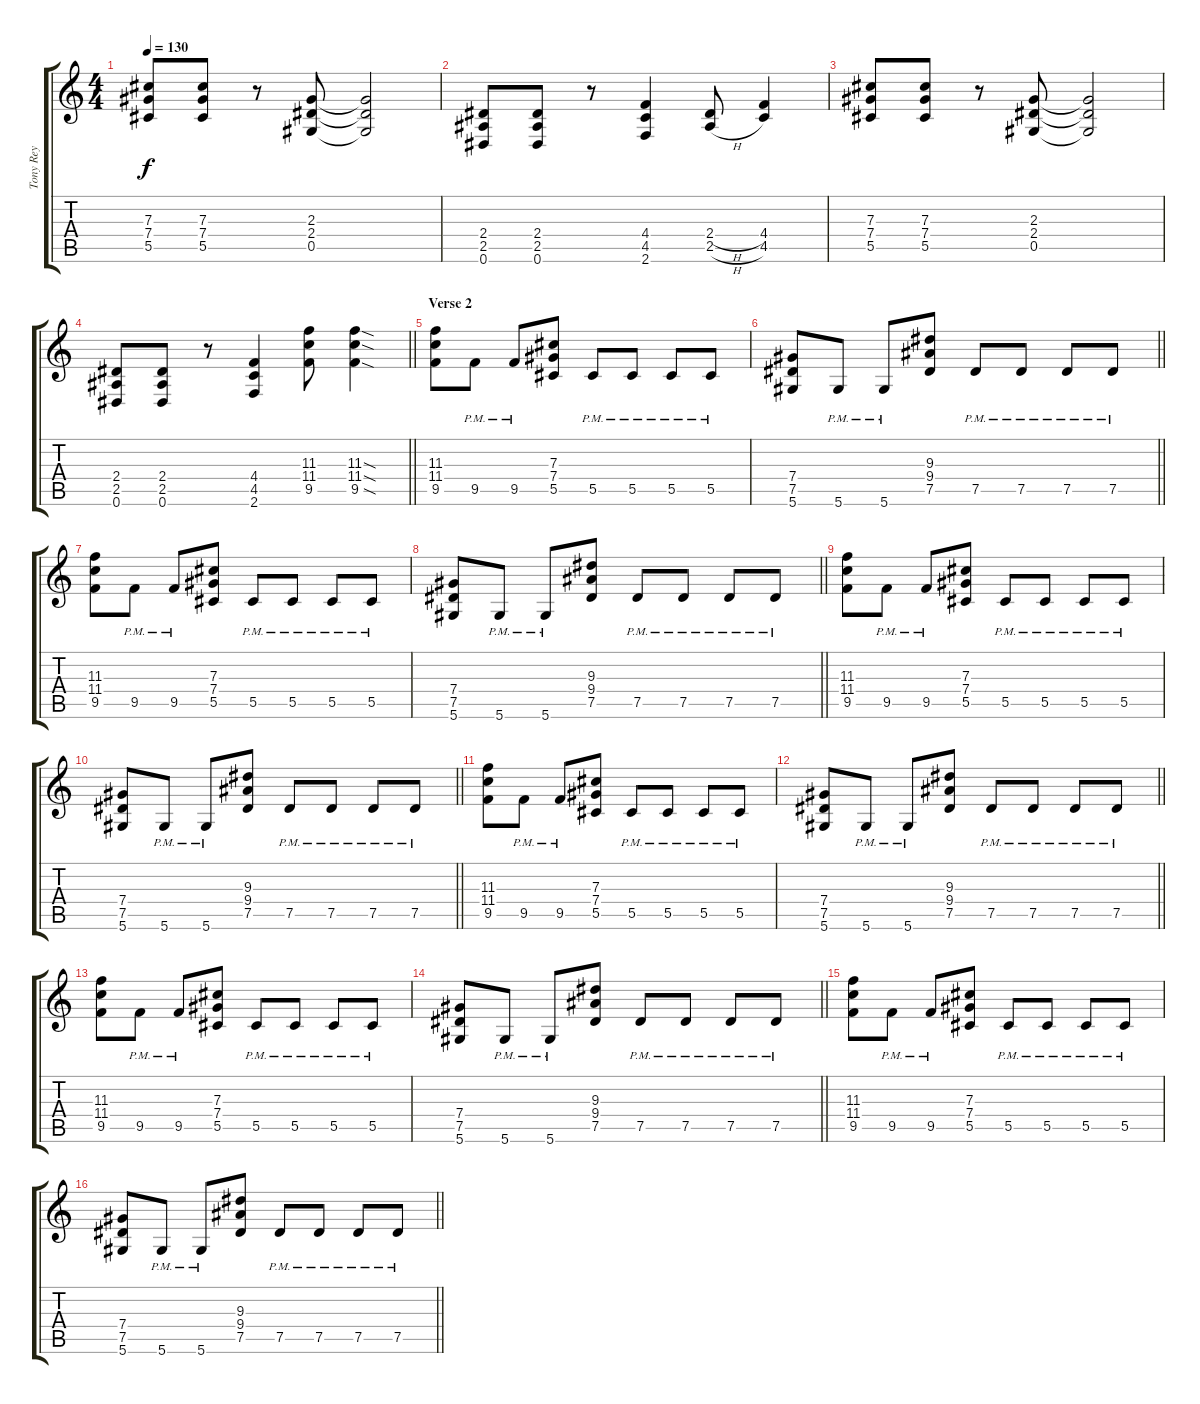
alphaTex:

\track ("Tony Rey" "Tony Rey") {instrument overdrivenguitar}
\staff {score tabs}
\tuning (Eb4 Bb3 Gb3 Db3 Ab2 Eb2) {hide}
\ts (4 4)
\tempo 130
\clef g2
\ks c
(7.3 7.4 5.5).8{dy f} (7.3 7.4 5.5).8 r.8 (2.3 2.4 0.5).8 (2.3{t} 2.4{t} 0.5{t}).2 |
(2.4 2.5 0.6).8 (2.4 2.5 0.6).8 r.8 (4.4 4.5 2.6).4 (2.4{h} 2.5{h}).8 (4.4 4.5).4 |
(7.3 7.4 5.5).8 (7.3 7.4 5.5).8 r.8 (2.3 2.4 0.5).8 (2.3{t} 2.4{t} 0.5{t}).2 |
\barLineRight lightlight
(2.4 2.5 0.6).8 (2.4 2.5 0.6).8 r.8 (4.4 4.5 2.6).4 (11.3 11.4 9.5).8 (11.3{sod} 11.4{sod} 9.5{sod}).4 |
\section ("" "Verse 2")
(11.3 11.4 9.5).8 9.5{pm}.8 9.5{pm}.8 (7.3 7.4 5.5).8 5.5{pm}.8 5.5{pm}.8 5.5{pm}.8 5.5{pm}.8 |
\barLineRight lightlight
(7.4 7.5 5.6).8 5.6{pm}.8 5.6{pm}.8 (9.3 9.4 7.5).8 7.5{pm}.8 7.5{pm}.8 7.5{pm}.8 7.5{pm}.8 |
(11.3 11.4 9.5).8 9.5{pm}.8 9.5{pm}.8 (7.3 7.4 5.5).8 5.5{pm}.8 5.5{pm}.8 5.5{pm}.8 5.5{pm}.8 |
\barLineRight lightlight
(7.4 7.5 5.6).8 5.6{pm}.8 5.6{pm}.8 (9.3 9.4 7.5).8 7.5{pm}.8 7.5{pm}.8 7.5{pm}.8 7.5{pm}.8 |
\section ("" "")
(11.3 11.4 9.5).8 9.5{pm}.8 9.5{pm}.8 (7.3 7.4 5.5).8 5.5{pm}.8 5.5{pm}.8 5.5{pm}.8 5.5{pm}.8 |
\barLineRight lightlight
(7.4 7.5 5.6).8 5.6{pm}.8 5.6{pm}.8 (9.3 9.4 7.5).8 7.5{pm}.8 7.5{pm}.8 7.5{pm}.8 7.5{pm}.8 |
(11.3 11.4 9.5).8 9.5{pm}.8 9.5{pm}.8 (7.3 7.4 5.5).8 5.5{pm}.8 5.5{pm}.8 5.5{pm}.8 5.5{pm}.8 |
\barLineRight lightlight
(7.4 7.5 5.6).8 5.6{pm}.8 5.6{pm}.8 (9.3 9.4 7.5).8 7.5{pm}.8 7.5{pm}.8 7.5{pm}.8 7.5{pm}.8 |
\section ("" "")
(11.3 11.4 9.5).8 9.5{pm}.8 9.5{pm}.8 (7.3 7.4 5.5).8 5.5{pm}.8 5.5{pm}.8 5.5{pm}.8 5.5{pm}.8 |
\barLineRight lightlight
(7.4 7.5 5.6).8 5.6{pm}.8 5.6{pm}.8 (9.3 9.4 7.5).8 7.5{pm}.8 7.5{pm}.8 7.5{pm}.8 7.5{pm}.8 |
(11.3 11.4 9.5).8 9.5{pm}.8 9.5{pm}.8 (7.3 7.4 5.5).8 5.5{pm}.8 5.5{pm}.8 5.5{pm}.8 5.5{pm}.8 |
\barLineRight lightlight
(7.4 7.5 5.6).8 5.6{pm}.8 5.6{pm}.8 (9.3 9.4 7.5).8 7.5{pm}.8 7.5{pm}.8 7.5{pm}.8 7.5{pm}.8
